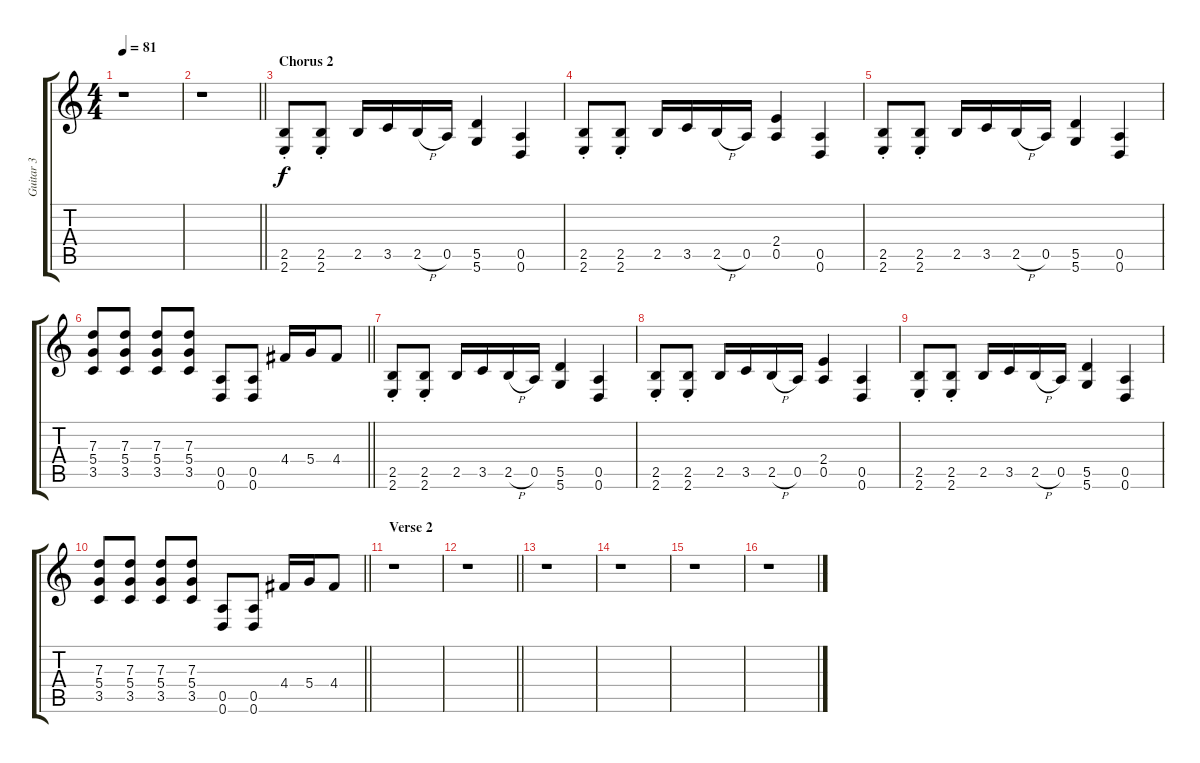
\track ("Guitar 3" "Guitar 3") {instrument distortionguitar}
\staff {score tabs}
\tuning (E4 B3 G3 D3 A2 D2) {hide}
\ts (4 4)
\tempo 81
\clef g2
\ks c
r.1{dy f} |
\barLineRight lightlight
r.1 |
\section ("" "Chorus 2")
(2.5{st} 2.6{st}).8 (2.5{st} 2.6{st}).8 2.5.16 3.5.16 2.5{h}.16 0.5.16 (5.5 5.6).4 (0.5 0.6).4 |
(2.5{st} 2.6{st}).8 (2.5{st} 2.6{st}).8 2.5.16 3.5.16 2.5{h}.16 0.5.16 (2.4 0.5).4 (0.5 0.6).4 |
(2.5{st} 2.6{st}).8 (2.5{st} 2.6{st}).8 2.5.16 3.5.16 2.5{h}.16 0.5.16 (5.5 5.6).4 (0.5 0.6).4 |
\barLineRight lightlight
(7.3 5.4 3.5).8 (7.3 5.4 3.5).8 (7.3 5.4 3.5).8 (7.3 5.4 3.5).8 (0.5 0.6).8 (0.5 0.6).8 4.4.16 5.4.16 4.4.8 |
(2.5{st} 2.6{st}).8 (2.5{st} 2.6{st}).8 2.5.16 3.5.16 2.5{h}.16 0.5.16 (5.5 5.6).4 (0.5 0.6).4 |
(2.5{st} 2.6{st}).8 (2.5{st} 2.6{st}).8 2.5.16 3.5.16 2.5{h}.16 0.5.16 (2.4 0.5).4 (0.5 0.6).4 |
(2.5{st} 2.6{st}).8 (2.5{st} 2.6{st}).8 2.5.16 3.5.16 2.5{h}.16 0.5.16 (5.5 5.6).4 (0.5 0.6).4 |
\barLineRight lightlight
(7.3 5.4 3.5).8 (7.3 5.4 3.5).8 (7.3 5.4 3.5).8 (7.3 5.4 3.5).8 (0.5 0.6).8 (0.5 0.6).8 4.4.16 5.4.16 4.4.8 |
\section ("" "Verse 2")
r.1 |
\barLineRight lightlight
r.1 |
r.1 |
r.1 |
r.1 |
r.1
